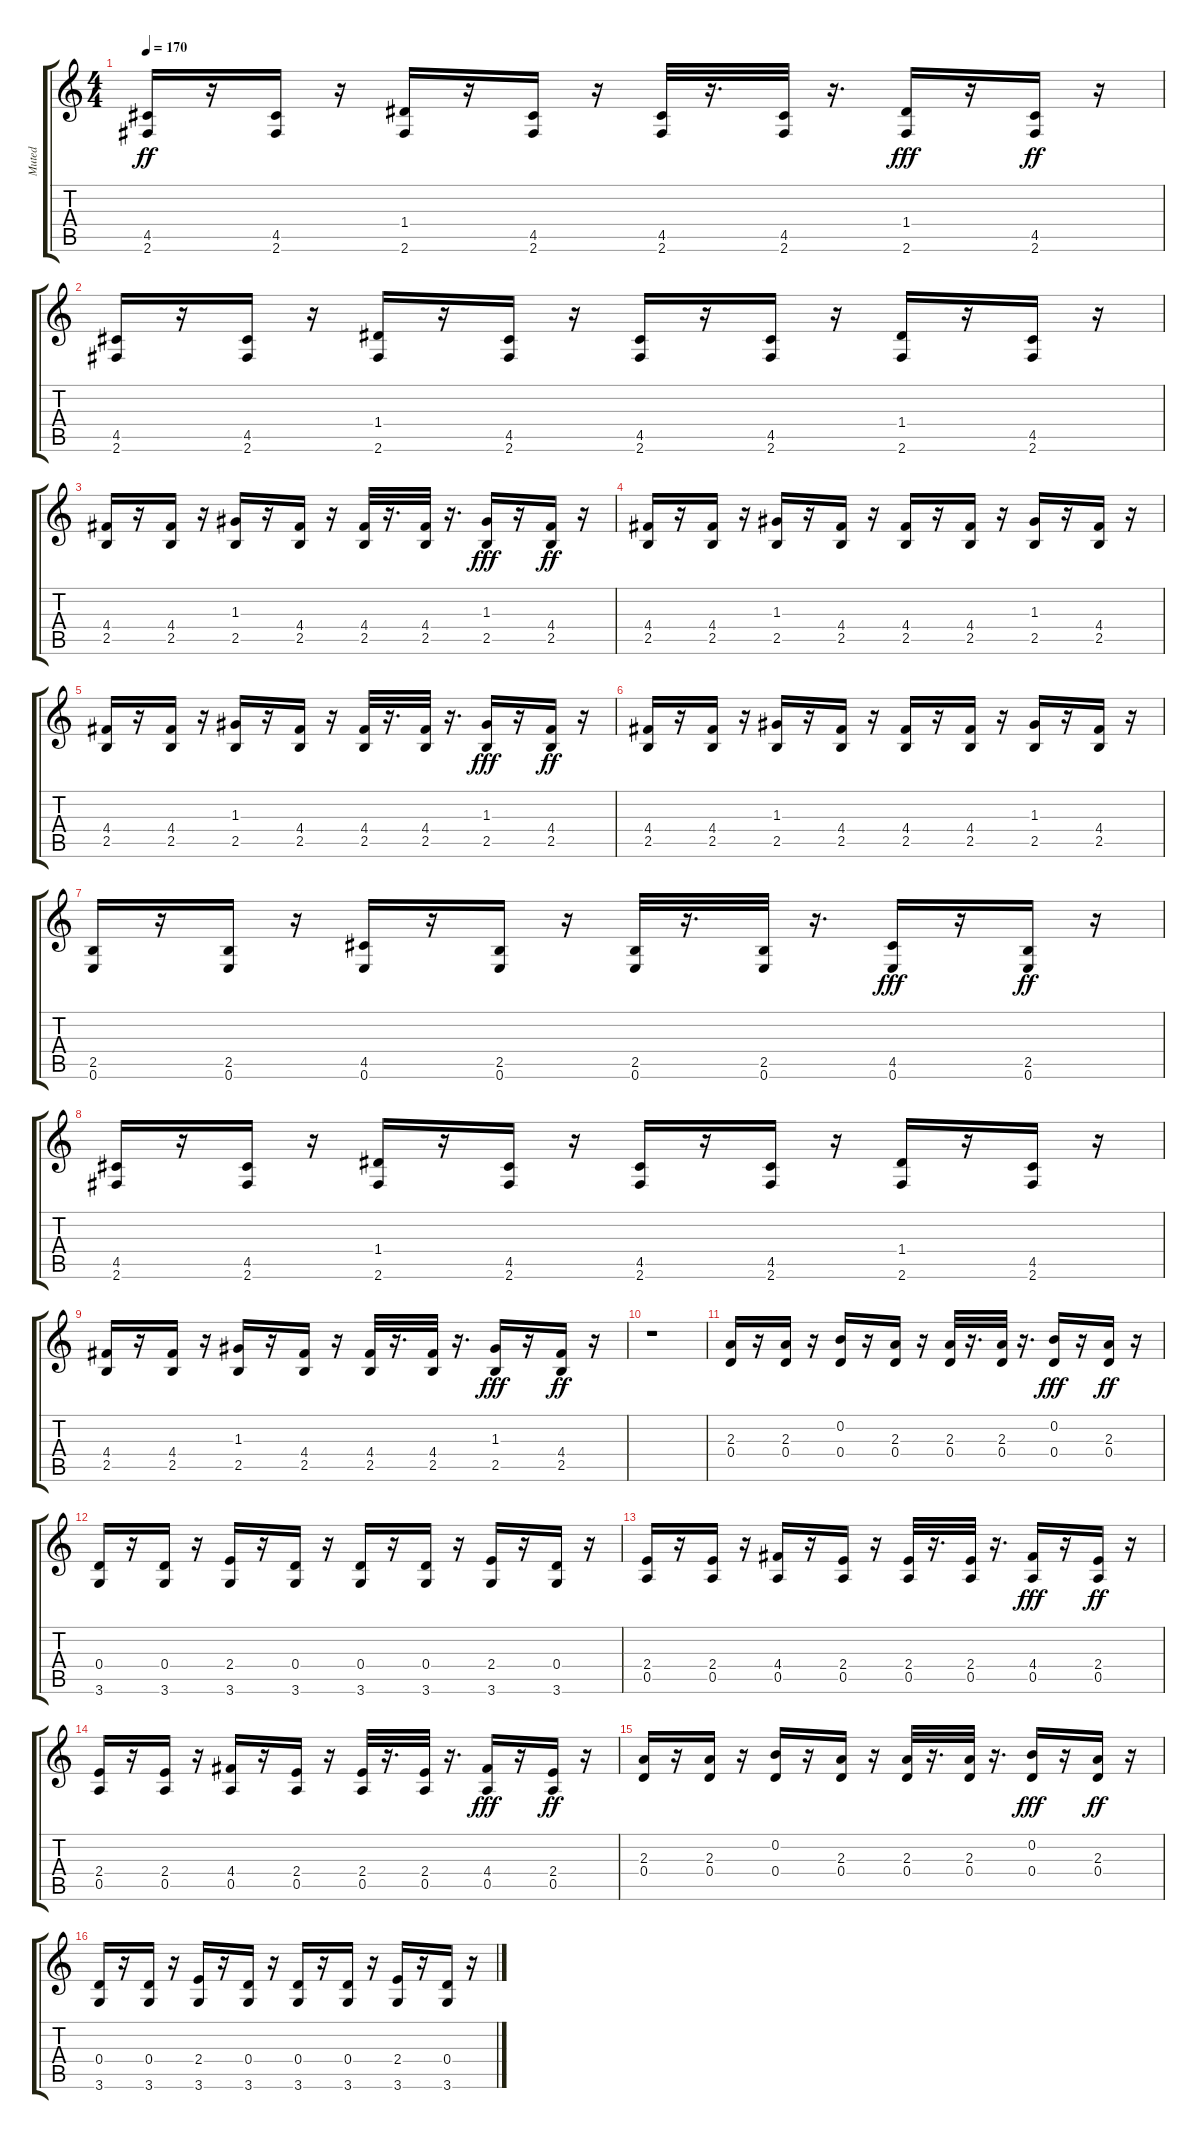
\track ("Muted" "Muted") {instrument electricguitarclean}
\staff {score tabs}
\tuning (E4 B3 G3 D3 A2 E2) {hide}
\ts (4 4)
\tempo 170
\clef g2
\ks c
(4.5 2.6).16{dy ff} r.16 (4.5 2.6).16 r.16 (1.4 2.6).16 r.16 (4.5 2.6).16 r.16 (4.5 2.6).32 r.16{d} (4.5 2.6).32 r.16{d} (1.4 2.6).16{dy fff} r.16 (4.5 2.6).16{dy ff} r.16 |
(4.5 2.6).16 r.16 (4.5 2.6).16 r.16 (1.4 2.6).16 r.16 (4.5 2.6).16 r.16 (4.5 2.6).16 r.16 (4.5 2.6).16 r.16 (1.4 2.6).16 r.16 (4.5 2.6).16 r.16 |
(4.4 2.5).16 r.16 (4.4 2.5).16 r.16 (1.3 2.5).16 r.16 (4.4 2.5).16 r.16 (4.4 2.5).32 r.16{d} (4.4 2.5).32 r.16{d} (1.3 2.5).16{dy fff} r.16 (4.4 2.5).16{dy ff} r.16 |
(4.4 2.5).16 r.16 (4.4 2.5).16 r.16 (1.3 2.5).16 r.16 (4.4 2.5).16 r.16 (4.4 2.5).16 r.16 (4.4 2.5).16 r.16 (1.3 2.5).16 r.16 (4.4 2.5).16 r.16 |
(4.4 2.5).16 r.16 (4.4 2.5).16 r.16 (1.3 2.5).16 r.16 (4.4 2.5).16 r.16 (4.4 2.5).32 r.16{d} (4.4 2.5).32 r.16{d} (1.3 2.5).16{dy fff} r.16 (4.4 2.5).16{dy ff} r.16 |
(4.4 2.5).16 r.16 (4.4 2.5).16 r.16 (1.3 2.5).16 r.16 (4.4 2.5).16 r.16 (4.4 2.5).16 r.16 (4.4 2.5).16 r.16 (1.3 2.5).16 r.16 (4.4 2.5).16 r.16 |
(2.5 0.6).16 r.16 (2.5 0.6).16 r.16 (4.5 0.6).16 r.16 (2.5 0.6).16 r.16 (2.5 0.6).32 r.16{d} (2.5 0.6).32 r.16{d} (4.5 0.6).16{dy fff} r.16 (2.5 0.6).16{dy ff} r.16 |
(4.5 2.6).16 r.16 (4.5 2.6).16 r.16 (1.4 2.6).16 r.16 (4.5 2.6).16 r.16 (4.5 2.6).16 r.16 (4.5 2.6).16 r.16 (1.4 2.6).16 r.16 (4.5 2.6).16 r.16 |
(4.4 2.5).16 r.16 (4.4 2.5).16 r.16 (1.3 2.5).16 r.16 (4.4 2.5).16 r.16 (4.4 2.5).32 r.16{d} (4.4 2.5).32 r.16{d} (1.3 2.5).16{dy fff} r.16 (4.4 2.5).16{dy ff} r.16 |
r.1 |
(2.3 0.4).16 r.16 (2.3 0.4).16 r.16 (0.2 0.4).16 r.16 (2.3 0.4).16 r.16 (2.3 0.4).32 r.16{d} (2.3 0.4).32 r.16{d} (0.2 0.4).16{dy fff} r.16 (2.3 0.4).16{dy ff} r.16 |
(0.4 3.6).16 r.16 (0.4 3.6).16 r.16 (2.4 3.6).16 r.16 (0.4 3.6).16 r.16 (0.4 3.6).16 r.16 (0.4 3.6).16 r.16 (2.4 3.6).16 r.16 (0.4 3.6).16 r.16 |
(2.4 0.5).16 r.16 (2.4 0.5).16 r.16 (4.4 0.5).16 r.16 (2.4 0.5).16 r.16 (2.4 0.5).32 r.16{d} (2.4 0.5).32 r.16{d} (4.4 0.5).16{dy fff} r.16 (2.4 0.5).16{dy ff} r.16 |
(2.4 0.5).16 r.16 (2.4 0.5).16 r.16 (4.4 0.5).16 r.16 (2.4 0.5).16 r.16 (2.4 0.5).32 r.16{d} (2.4 0.5).32 r.16{d} (4.4 0.5).16{dy fff} r.16 (2.4 0.5).16{dy ff} r.16 |
(2.3 0.4).16 r.16 (2.3 0.4).16 r.16 (0.2 0.4).16 r.16 (2.3 0.4).16 r.16 (2.3 0.4).32 r.16{d} (2.3 0.4).32 r.16{d} (0.2 0.4).16{dy fff} r.16 (2.3 0.4).16{dy ff} r.16 |
(0.4 3.6).16 r.16 (0.4 3.6).16 r.16 (2.4 3.6).16 r.16 (0.4 3.6).16 r.16 (0.4 3.6).16 r.16 (0.4 3.6).16 r.16 (2.4 3.6).16 r.16 (0.4 3.6).16 r.16
